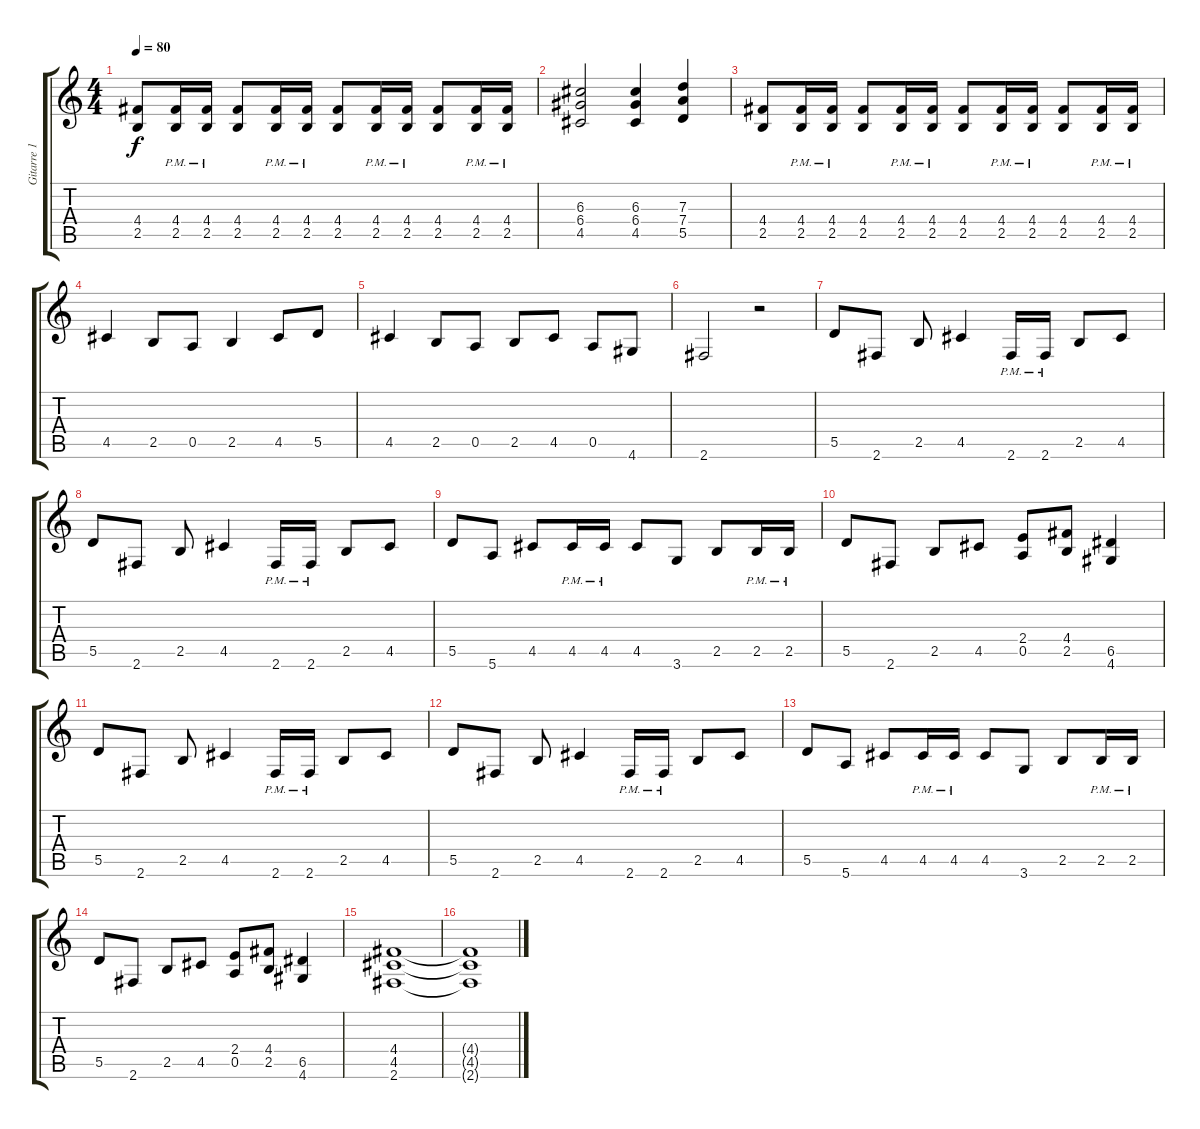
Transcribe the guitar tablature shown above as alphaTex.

\track ("Gitarre 1" "Gitarre 1") {instrument distortionguitar}
\staff {score tabs}
\tuning (E4 B3 G3 D3 A2 E2) {hide}
\ts (4 4)
\tempo 80
\clef g2
\ks c
(4.4 2.5).8{dy f} (4.4{pm} 2.5).16 (4.4{pm} 2.5).16 (4.4 2.5).8 (4.4{pm} 2.5).16 (4.4{pm} 2.5).16 (4.4 2.5).8 (4.4{pm} 2.5).16 (4.4{pm} 2.5).16 (4.4 2.5).8 (4.4{pm} 2.5).16 (4.4{pm} 2.5).16 |
(6.3 6.4 4.5).2 (6.3 6.4 4.5).4 (7.3 7.4 5.5).4 |
(4.4 2.5).8 (4.4{pm} 2.5).16 (4.4{pm} 2.5).16 (4.4 2.5).8 (4.4{pm} 2.5).16 (4.4{pm} 2.5).16 (4.4 2.5).8 (4.4{pm} 2.5).16 (4.4{pm} 2.5).16 (4.4 2.5).8 (4.4{pm} 2.5).16 (4.4{pm} 2.5).16 |
4.5.4 2.5.8 0.5.8 2.5.4 4.5.8 5.5.8 |
4.5.4 2.5.8 0.5.8 2.5.8 4.5.8 0.5.8 4.6.8 |
2.6.2 r.2 |
5.5.8 2.6.8 2.5.8 4.5.4 2.6{pm}.16 2.6{pm}.16 2.5.8 4.5.8 |
5.5.8 2.6.8 2.5.8 4.5.4 2.6{pm}.16 2.6{pm}.16 2.5.8 4.5.8 |
5.5.8 5.6.8 4.5.8 4.5{pm}.16 4.5{pm}.16 4.5.8 3.6.8 2.5.8 2.5{pm}.16 2.5{pm}.16 |
5.5.8 2.6.8 2.5.8 4.5.8 (2.4 0.5).8 (4.4 2.5).8 (6.5 4.6).4 |
5.5.8 2.6.8 2.5.8 4.5.4 2.6{pm}.16 2.6{pm}.16 2.5.8 4.5.8 |
5.5.8 2.6.8 2.5.8 4.5.4 2.6{pm}.16 2.6{pm}.16 2.5.8 4.5.8 |
5.5.8 5.6.8 4.5.8 4.5{pm}.16 4.5{pm}.16 4.5.8 3.6.8 2.5.8 2.5{pm}.16 2.5{pm}.16 |
5.5.8 2.6.8 2.5.8 4.5.8 (2.4 0.5).8 (4.4 2.5).8 (6.5 4.6).4 |
(4.4 4.5 2.6).1 |
(4.4{t} 4.5{t} 2.6{t}).1
